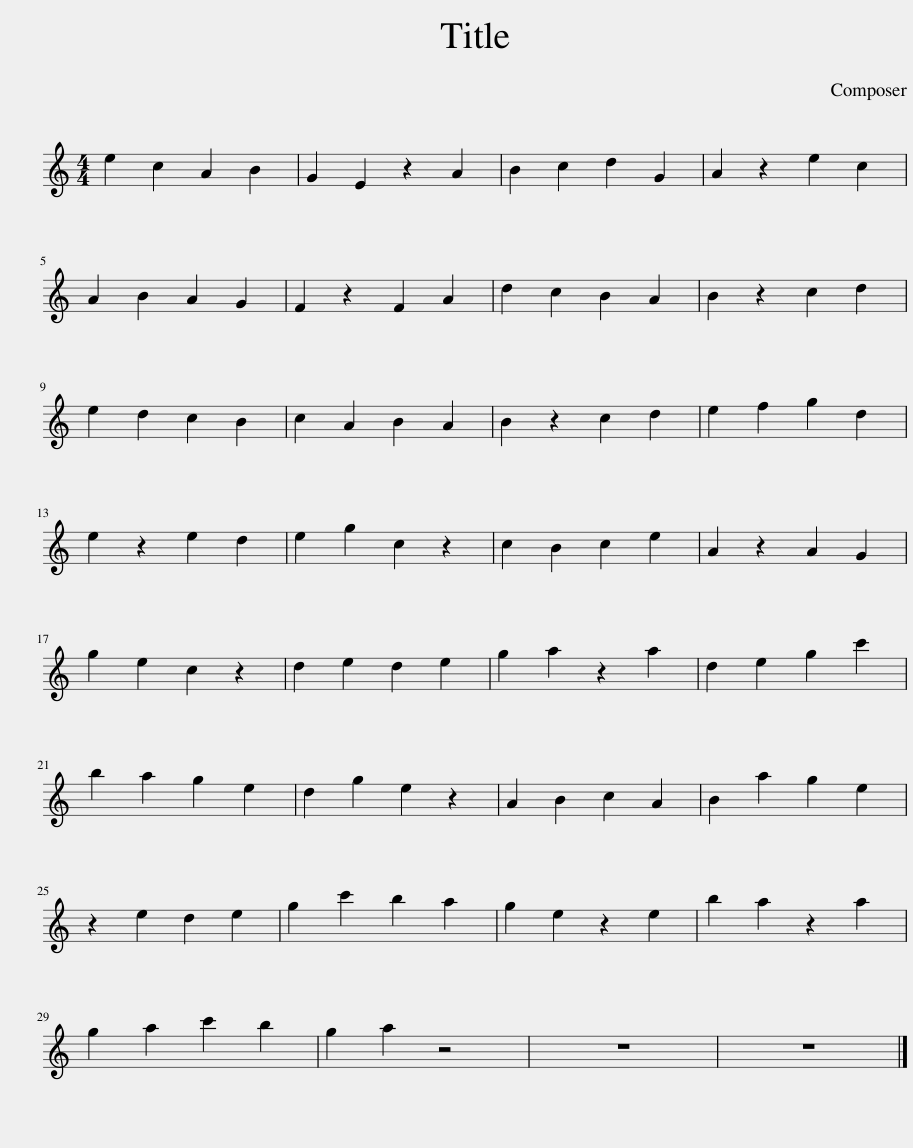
X:1
L:1/8
M:4/4
I:linebreak $
K:C
V:1 treble
V:1
 e2 c2 A2 B2 | G2 E2 z2 A2 | B2 c2 d2 G2 | A2 z2 e2 c2 |$ A2 B2 A2 G2 | %5
 F2 z2 F2 A2 | d2 c2 B2 A2 | B2 z2 c2 d2 |$ e2 d2 c2 B2 | c2 A2 B2 A2 | %10
 B2 z2 c2 d2 | e2 f2 g2 d2 |$ e2 z2 e2 d2 | e2 g2 c2 z2 | c2 B2 c2 e2 | %15
 A2 z2 A2 G2 |$ g2 e2 c2 z2 | d2 e2 d2 e2 | g2 a2 z2 a2 | d2 e2 g2 c'2 |$ %20
 b2 a2 g2 e2 | d2 g2 e2 z2 | A2 B2 c2 A2 | B2 a2 g2 e2 |$ z2 e2 d2 e2 | %25
 g2 c'2 b2 a2 | g2 e2 z2 e2 | b2 a2 z2 a2 |$ g2 a2 c'2 b2 | g2 a2 z4 | %30
 z8 | z8 |] %32
